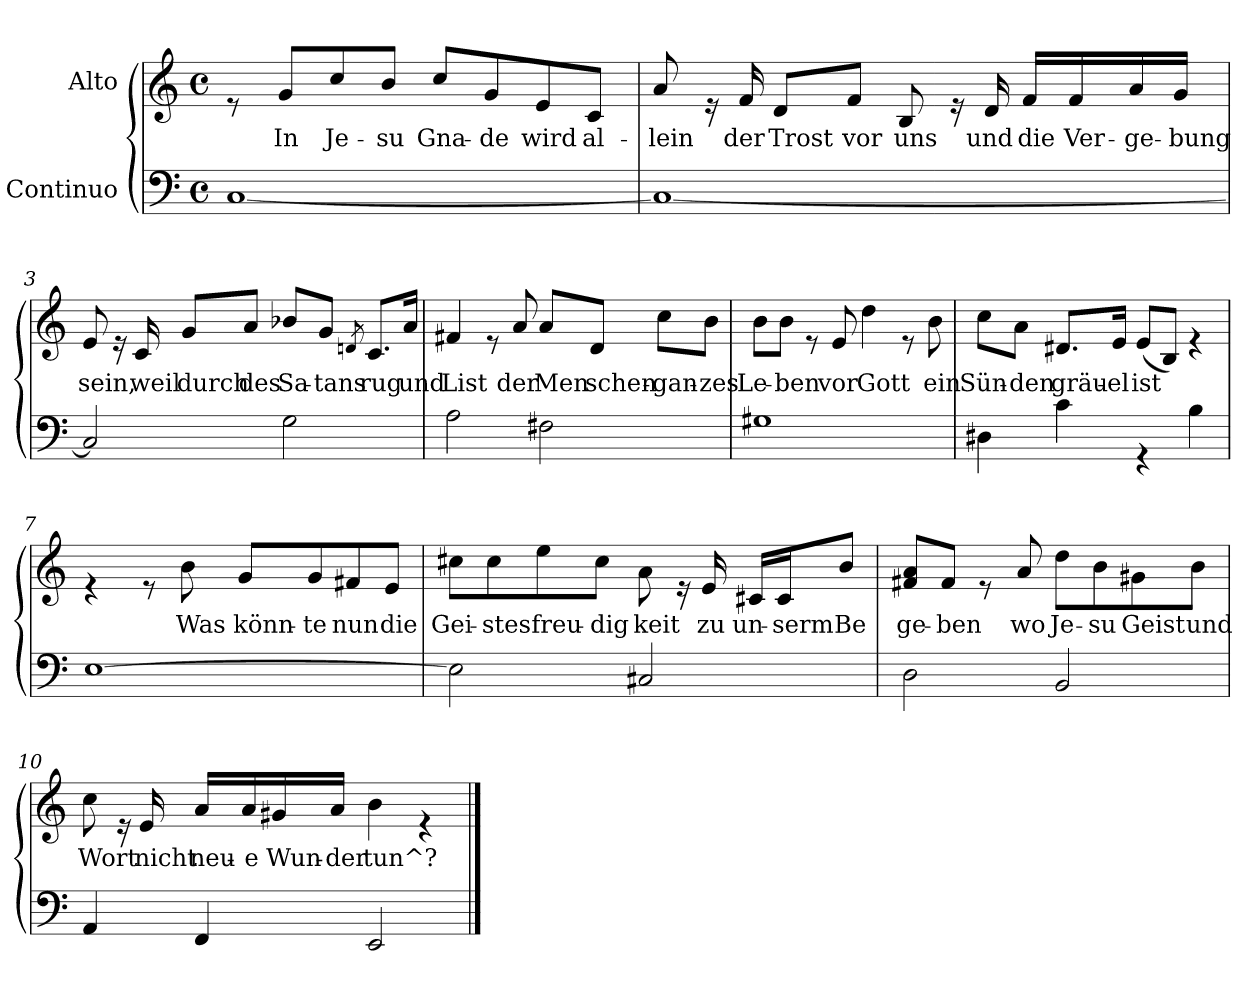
**kern	**kern	**text
*part2	*part1	*part1
*staff2	*staff1	*staff1
*I"Continuo	*I"Alto	*
*clefF4	*clefG2	*
*k[]	*k[]	*
*C:	*C:	*
*M4/4	*M4/4	*
*met(c)	*met(c)	*
=1	=1	=1
[<1C	8re	.
!	!	!LO:LY:b
.	8g/L	In
!	!	!LO:LY:b
.	8cc/	Je-
!	!	!LO:LY:b
.	8b/J	-su
!	!	!LO:LY:b
.	8cc/L	Gna-
!	!	!LO:LY:b
.	8g/	-de
!	!	!LO:LY:b
.	8e/	wird
!	!	!LO:LY:b
.	8c/J	al-
=2	=2	=2
!	!	!LO:LY:b
1C_	8a/	-lein
.	16rd	.
!	!	!LO:LY:b
.	16f/	der
!	!	!LO:LY:b
.	8d/L	Trost
!	!	!LO:LY:b
.	8f/J	vor
!	!	!LO:LY:b
.	8B/	uns
.	16rd	.
!	!	!LO:LY:b
.	16d/	und
!	!	!LO:LY:b
.	16f/LL	die
!	!	!LO:LY:b
.	16f/	Ver-
!	!	!LO:LY:b
.	16a/	-ge-
!	!	!LO:LY:b
.	16g/JJ	-bung
!!LO:LB:g=z
=3	=3	=3
!	!	!LO:LY:b
2C/]	8e/	sein,
.	16rd	.
!	!	!LO:LY:b
.	16c/	weil
!	!	!LO:LY:b
.	8g/L	durch
!	!	!LO:LY:b
.	8a/J	des
!	!	!LO:LY:b
2G\	8b-X/L	Sa-
!	!	!LO:LY:b
.	8g/J	-tans
.	8qdn/	.
!	!	!LO:LY:b
.	8.c/L	rug
!	!	!LO:LY:b
.	16a/Jk	und
=4	=4	=4
!	!	!LO:LY:b
2A\	4f#X/	List
.	8re	.
!	!	!LO:LY:b
.	8a/	der
!	!	!LO:LY:b
2F#X\	8a/L	Men
!	!	!LO:LY:b
.	8d/J	schen-
!	!	!LO:LY:b
.	8cc\L	-gan-
!	!	!LO:LY:b
.	8b\J	-zes
=5	=5	=5
!	!	!LO:LY:b
1G#X	8b\L	Le-
!	!	!LO:LY:b
.	8b\J	-ben
.	8re	.
!	!	!LO:LY:b
.	8e/	vor
!	!	!LO:LY:b
.	4dd\	Gott
.	8re	.
!	!	!LO:LY:b
.	8b\	ein
!!LO:LB:g=z
=6	=6	=6
!	!	!LO:LY:b
4D#X\	8cc\L	Sün-
!	!	!LO:LY:b
.	8a\J	-den
!	!	!LO:LY:b
4c\	8.d#X/L	gräu-
!	!	!LO:LY:b
.	16e/Jk	-el
!	!	!LO:LY:b
4rGG	(<8e/L	ist
.	8B/J)	.
4B\	4re	.
=7	=7	=7
[>1E	4re	.
.	8re	.
!	!	!LO:LY:b
.	8b\	Was
!	!	!LO:LY:b
.	8g/L	könn-
!	!	!LO:LY:b
.	8g/	-te
!	!	!LO:LY:b
.	8f#X/	nun
!	!	!LO:LY:b
.	8e/J	die
=8	=8	=8
!	!	!LO:LY:b
2E\]	8cc#X\L	Gei-
!	!	!LO:LY:b
.	8cc#\	-stes
!	!	!LO:LY:b
.	8ee\	freu-
!	!	!LO:LY:b
.	8cc#\J	-dig
!	!	!LO:LY:b
2C#X/	8a\	keit
.	16rd	.
!	!	!LO:LY:b
.	16e/	zu
!	!	!LO:LY:b
.	16c#X/LL	un-
!	!	!LO:LY:b
.	16c#/J	-serm
!	!	!LO:LY:b
.	8b/J	Be
!!LO:LB:g=z
=9	=9	=9
!	!	!LO:LY:b
2D\	8f#X/ 8a/L	ge-
!	!	!LO:LY:b
.	8f#/J	-ben
.	8re	.
!	!	!LO:LY:b
.	8a/	wo
!	!	!LO:LY:b
2BB/	8dd\L	Je-
!	!	!LO:LY:b
.	8b\	-su
!	!	!LO:LY:b
.	8g#X\	Geist
!	!	!LO:LY:b
.	8b\J	und
=10	=10	=10
!	!	!LO:LY:b
4AA/	8cc\	Wort
.	16rd	.
!	!	!LO:LY:b
.	16e/	nicht
!	!	!LO:LY:b
4FF/	16a/LL	neu-
!	!	!LO:LY:b
.	16a/	-e
!	!	!LO:LY:b
.	16g#X/	Wun-
!	!	!LO:LY:b
.	16a/JJ	-der
!	!	!LO:LY:b
2EE/	4b\	tun^?
.	4re	.
==	==	==
*-	*-	*-
